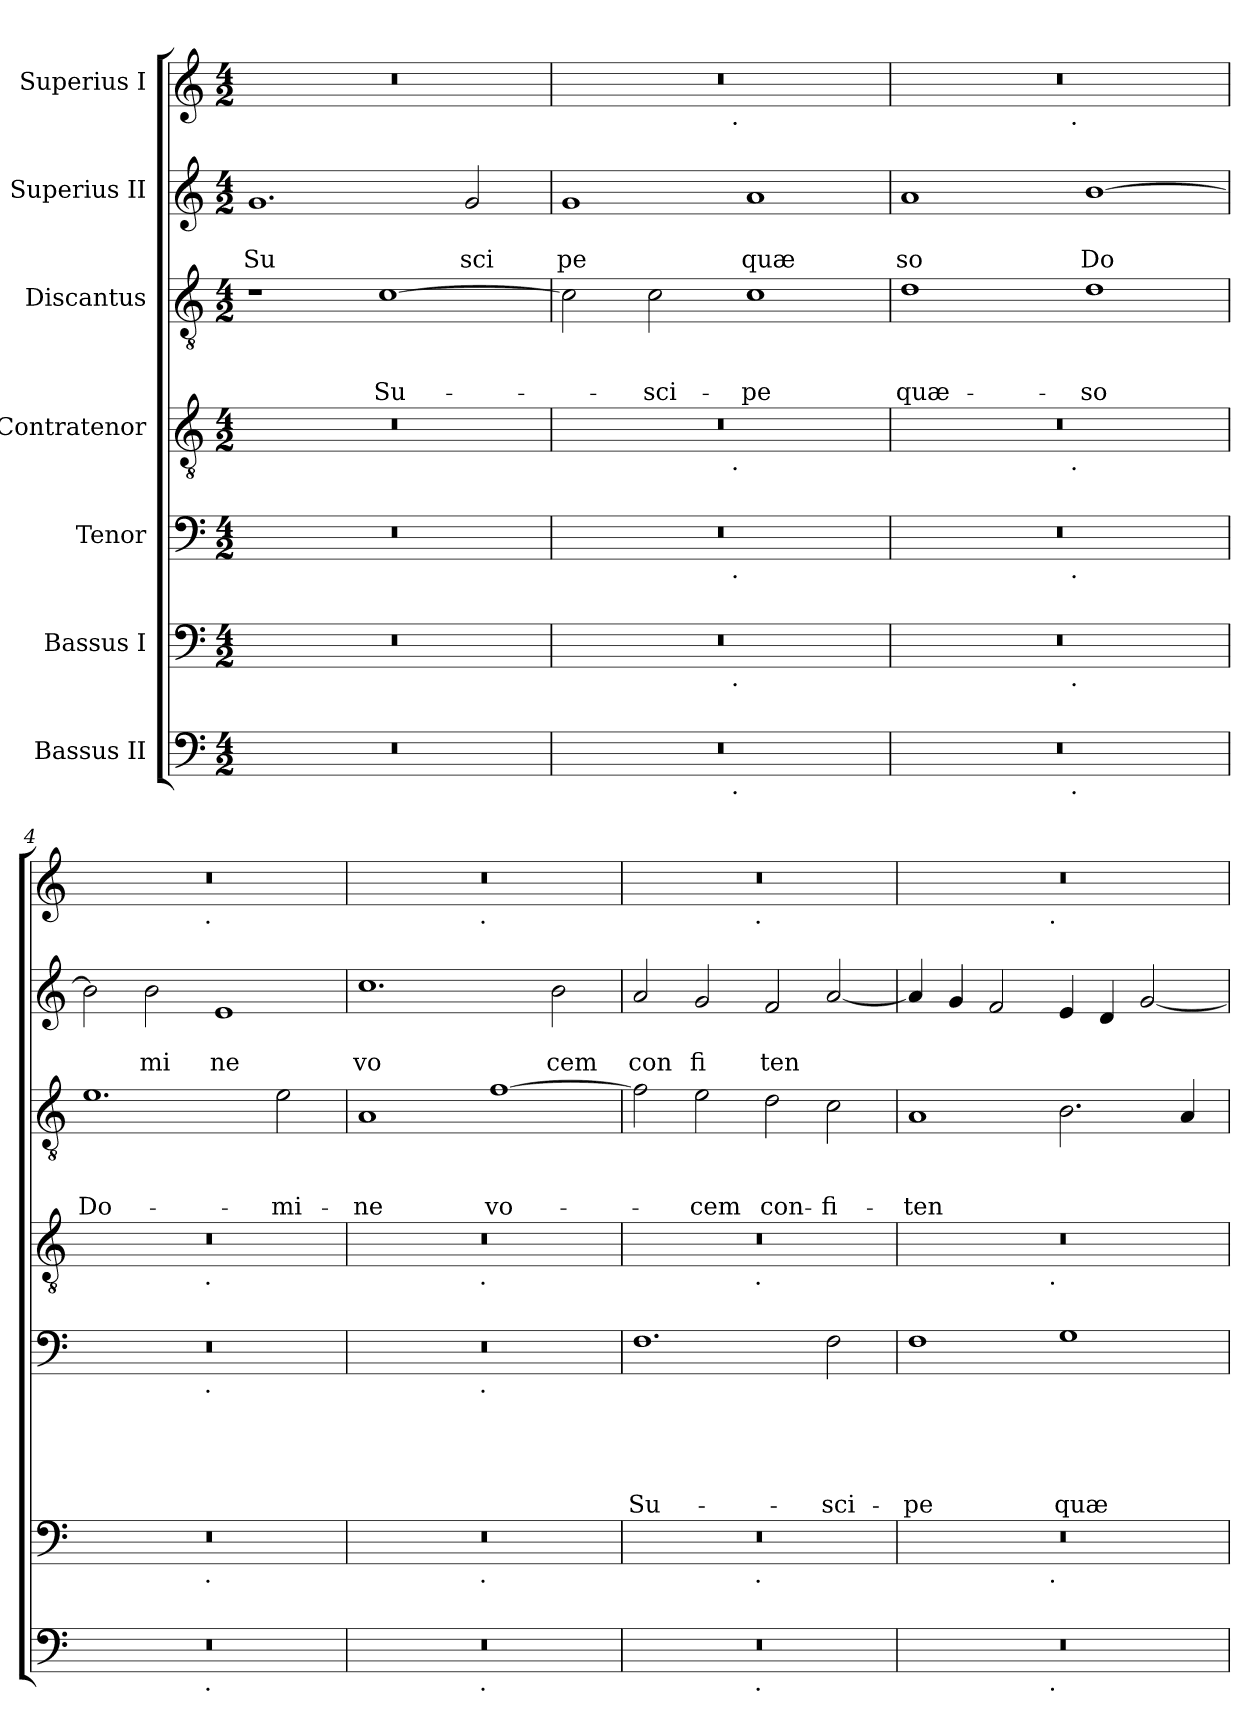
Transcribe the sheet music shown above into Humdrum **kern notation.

**kern	**kern	**kern	**text	**text	**text	**text	**text	**kern	**kern	**text	**text	**text	**kern	**text	**text	**kern
*part7	*part6	*part5	*part5	*part5	*part5	*part5	*part5	*part4	*part3	*part3	*part3	*part3	*part2	*part2	*part2	*part1
*staff7	*staff6	*staff5	*staff5	*staff5	*staff5	*staff5	*staff5	*staff4	*staff3	*staff3	*staff3	*staff3	*staff2	*staff2	*staff2	*staff1
*I"Bassus II	*I"Bassus I	*I"Tenor	*	*	*	*	*	*I"Contratenor	*I"Discantus	*	*	*	*I"Superius II	*	*	*I"Superius I
*clefF4	*clefF4	*clefF4	*	*	*	*	*	*clefGv2	*clefGv2	*	*	*	*clefG2	*	*	*clefG2
*k[]	*k[]	*k[]	*	*	*	*	*	*k[]	*k[]	*	*	*	*k[]	*	*	*k[]
*C:	*C:	*C:	*	*	*	*	*	*C:	*C:	*	*	*	*C:	*	*	*C:
*M4/2	*M4/2	*M4/2	*	*	*	*	*	*M4/2	*M4/2	*	*	*	*M4/2	*	*	*M4/2
=1	=1	=1	=1	=1	=1	=1	=1	=1	=1	=1	=1	=1	=1	=1	=1	=1
!	!	!	!	!	!	!	!	!	!	!	!	!	!	!	!LO:LY:b	!
0r	0r	0r	.	.	.	.	.	0r	1r	.	.	.	1.g	.	Su	0r
!	!	!	!	!	!	!	!	!	!	!	!	!LO:LY:b	!	!	!	!
.	.	.	.	.	.	.	.	.	[>1c	.	.	Su-	.	.	.	.
!	!	!	!	!	!	!	!	!	!	!	!	!	!	!	!LO:LY:b	!
.	.	.	.	.	.	.	.	.	.	.	.	.	2g/	.	sci	.
=2	=2	=2	=2	=2	=2	=2	=2	=2	=2	=2	=2	=2	=2	=2	=2	=2
!	!	!	!	!	!	!	!	!	!	!	!	!	!	!	!LO:LY:b	!
*^	*^	*^	*	*	*	*	*	*^	*	*	*	*	*	*	*	*^
0r	2ryy	0r	2ryy	0r	2ryy	.	.	.	.	.	0r	2ryy	2c\]	.	.	.	1g	.	pe	0r	2ryy
!	!	!	!	!	!	!	!	!	!	!	!	!	!	!	!	!LO:LY:b	!	!	!	!	!
.	4...ryy	.	4...ryy	.	4...ryy	.	.	.	.	.	.	4...ryy	2c\	.	.	-sci-	.	.	.	.	4...ryy
!	!	!	!	!	!	!	!	!	!	!	!	!	!	!	!	!	!	!	!	!	!LO:TX:b:t=.
!	!	!	!	!	!	!	!	!	!	!	!	!LO:TX:b:t=.	!	!	!	!	!	!	!	!	!
!	!	!	!	!	!LO:TX:b:t=.	!	!	!	!	!	!	!	!	!	!	!	!	!	!	!	!
!	!	!	!LO:TX:b:t=.	!	!	!	!	!	!	!	!	!	!	!	!	!	!	!	!	!	!
!	!LO:TX:b:t=.	!	!	!	!	!	!	!	!	!	!	!	!	!	!	!	!	!	!	!	!
.	1ryy	.	1ryy	.	1ryy	.	.	.	.	.	.	1ryy	.	.	.	.	.	.	.	.	1ryy
!	!	!	!	!	!	!	!	!	!	!	!	!	!	!	!	!LO:LY:b	!	!	!LO:LY:b	!	!
.	.	.	.	.	.	.	.	.	.	.	.	.	1c	.	.	-pe	1a	.	quæ	.	.
.	32ryy	.	32ryy	.	32ryy	.	.	.	.	.	.	32ryy	.	.	.	.	.	.	.	.	32ryy
=3	=3	=3	=3	=3	=3	=3	=3	=3	=3	=3	=3	=3	=3	=3	=3	=3	=3	=3	=3	=3	=3
!	!	!	!	!	!	!	!	!	!	!	!	!	!	!	!	!LO:LY:b	!	!	!LO:LY:b	!	!
0r	2ryy	0r	2ryy	0r	2ryy	.	.	.	.	.	0r	2ryy	1d	.	.	quæ-	1a	.	so	0r	2ryy
.	4...ryy	.	4...ryy	.	4...ryy	.	.	.	.	.	.	4...ryy	.	.	.	.	.	.	.	.	4...ryy
!	!	!	!	!	!	!	!	!	!	!	!	!	!	!	!	!	!	!	!	!	!LO:TX:b:t=.
!	!	!	!	!	!	!	!	!	!	!	!	!LO:TX:b:t=.	!	!	!	!	!	!	!	!	!
!	!	!	!	!	!LO:TX:b:t=.	!	!	!	!	!	!	!	!	!	!	!	!	!	!	!	!
!	!	!	!LO:TX:b:t=.	!	!	!	!	!	!	!	!	!	!	!	!	!	!	!	!	!	!
!	!LO:TX:b:t=.	!	!	!	!	!	!	!	!	!	!	!	!	!	!	!	!	!	!	!	!
.	1ryy	.	1ryy	.	1ryy	.	.	.	.	.	.	1ryy	.	.	.	.	.	.	.	.	1ryy
!	!	!	!	!	!	!	!	!	!	!	!	!	!	!	!	!LO:LY:b	!	!	!LO:LY:b	!	!
.	.	.	.	.	.	.	.	.	.	.	.	.	1d	.	.	-so	[>1b	.	Do	.	.
.	32ryy	.	32ryy	.	32ryy	.	.	.	.	.	.	32ryy	.	.	.	.	.	.	.	.	32ryy
=4	=4	=4	=4	=4	=4	=4	=4	=4	=4	=4	=4	=4	=4	=4	=4	=4	=4	=4	=4	=4	=4
!	!	!	!	!	!	!	!	!	!	!	!	!	!	!	!	!LO:LY:b	!	!	!	!	!
0r	2ryy	0r	2ryy	0r	2ryy	.	.	.	.	.	0r	2ryy	1.e	.	.	Do-	2b\]	.	.	0r	2ryy
!	!	!	!	!	!	!	!	!	!	!	!	!	!	!	!	!	!	!	!LO:LY:b	!	!
.	4...ryy	.	4...ryy	.	4...ryy	.	.	.	.	.	.	4...ryy	.	.	.	.	2b\	.	mi	.	4...ryy
!	!	!	!	!	!	!	!	!	!	!	!	!	!	!	!	!	!	!	!	!	!LO:TX:b:t=.
!	!	!	!	!	!	!	!	!	!	!	!	!LO:TX:b:t=.	!	!	!	!	!	!	!	!	!
!	!	!	!	!	!LO:TX:b:t=.	!	!	!	!	!	!	!	!	!	!	!	!	!	!	!	!
!	!	!	!LO:TX:b:t=.	!	!	!	!	!	!	!	!	!	!	!	!	!	!	!	!	!	!
!	!LO:TX:b:t=.	!	!	!	!	!	!	!	!	!	!	!	!	!	!	!	!	!	!	!	!
.	1ryy	.	1ryy	.	1ryy	.	.	.	.	.	.	1ryy	.	.	.	.	.	.	.	.	1ryy
!	!	!	!	!	!	!	!	!	!	!	!	!	!	!	!	!	!	!	!LO:LY:b	!	!
.	.	.	.	.	.	.	.	.	.	.	.	.	.	.	.	.	1e	.	ne	.	.
!	!	!	!	!	!	!	!	!	!	!	!	!	!	!	!	!LO:LY:b	!	!	!	!	!
.	.	.	.	.	.	.	.	.	.	.	.	.	2e\	.	.	-mi-	.	.	.	.	.
.	32ryy	.	32ryy	.	32ryy	.	.	.	.	.	.	32ryy	.	.	.	.	.	.	.	.	32ryy
=5	=5	=5	=5	=5	=5	=5	=5	=5	=5	=5	=5	=5	=5	=5	=5	=5	=5	=5	=5	=5	=5
!	!	!	!	!	!	!	!	!	!	!	!	!	!	!	!	!LO:LY:b	!	!	!LO:LY:b	!	!
0r	2ryy	0r	2ryy	0r	2ryy	.	.	.	.	.	0r	2ryy	1A	.	.	-ne	1.cc	.	vo	0r	2ryy
.	4...ryy	.	4...ryy	.	4...ryy	.	.	.	.	.	.	4...ryy	.	.	.	.	.	.	.	.	4...ryy
!	!	!	!	!	!	!	!	!	!	!	!	!	!	!	!	!	!	!	!	!	!LO:TX:b:t=.
!	!	!	!	!	!	!	!	!	!	!	!	!LO:TX:b:t=.	!	!	!	!	!	!	!	!	!
!	!	!	!	!	!LO:TX:b:t=.	!	!	!	!	!	!	!	!	!	!	!	!	!	!	!	!
!	!	!	!LO:TX:b:t=.	!	!	!	!	!	!	!	!	!	!	!	!	!	!	!	!	!	!
!	!LO:TX:b:t=.	!	!	!	!	!	!	!	!	!	!	!	!	!	!	!	!	!	!	!	!
.	1ryy	.	1ryy	.	1ryy	.	.	.	.	.	.	1ryy	.	.	.	.	.	.	.	.	1ryy
!	!	!	!	!	!	!	!	!	!	!	!	!	!	!	!	!LO:LY:b	!	!	!	!	!
.	.	.	.	.	.	.	.	.	.	.	.	.	[>1f	.	.	vo-	.	.	.	.	.
!	!	!	!	!	!	!	!	!	!	!	!	!	!	!	!	!	!	!	!LO:LY:b	!	!
.	.	.	.	.	.	.	.	.	.	.	.	.	.	.	.	.	2b\	.	cem	.	.
.	32ryy	.	32ryy	.	32ryy	.	.	.	.	.	.	32ryy	.	.	.	.	.	.	.	.	32ryy
=6	=6	=6	=6	=6	=6	=6	=6	=6	=6	=6	=6	=6	=6	=6	=6	=6	=6	=6	=6	=6	=6
!	!	!	!	!	!	!	!	!	!	!LO:LY:b	!	!	!	!	!	!	!	!	!LO:LY:b	!	!
*	*	*	*	*v	*v	*	*	*	*	*	*	*	*	*	*	*	*	*	*	*	*
0r	2ryy	0r	2ryy	1.F	.	.	.	.	Su-	0r	2ryy	2f\]	.	.	.	2a/	.	con	0r	2ryy
!	!	!	!	!	!	!	!	!	!	!	!	!	!	!	!LO:LY:b	!	!	!LO:LY:b	!	!
.	4...ryy	.	4...ryy	.	.	.	.	.	.	.	4...ryy	2e\	.	.	-cem	2g/	.	fi	.	4...ryy
!	!	!	!	!	!	!	!	!	!	!	!	!	!	!	!	!	!	!	!	!LO:TX:b:t=.
!	!	!	!	!	!	!	!	!	!	!	!LO:TX:b:t=.	!	!	!	!	!	!	!	!	!
!	!	!	!LO:TX:b:t=.	!	!	!	!	!	!	!	!	!	!	!	!	!	!	!	!	!
!	!LO:TX:b:t=.	!	!	!	!	!	!	!	!	!	!	!	!	!	!	!	!	!	!	!
.	1ryy	.	1ryy	.	.	.	.	.	.	.	1ryy	.	.	.	.	.	.	.	.	1ryy
!	!	!	!	!	!	!	!	!	!	!	!	!	!	!	!LO:LY:b	!	!	!LO:LY:b	!	!
.	.	.	.	.	.	.	.	.	.	.	.	2d\	.	.	con-	2f/	.	ten	.	.
!	!	!	!	!	!	!	!	!	!LO:LY:b	!	!	!	!	!	!LO:LY:b	!	!	!	!	!
.	.	.	.	2F\	.	.	.	.	-sci-	.	.	2c\	.	.	-fi-	[<2a/	.	.	.	.
.	32ryy	.	32ryy	.	.	.	.	.	.	.	32ryy	.	.	.	.	.	.	.	.	32ryy
!!LO:LB:g=z	!!
=7	=7	=7	=7	=7	=7	=7	=7	=7	=7	=7	=7	=7	=7	=7	=7	=7	=7	=7	=7	=7
!	!	!	!	!	!	!	!	!	!LO:LY:b	!	!	!	!	!	!LO:LY:b	!	!	!	!	!
0r	2ryy	0r	2ryy	1F	.	.	.	.	-pe	0r	2ryy	1A	.	.	-ten	4a/]	.	.	0r	2ryy
.	.	.	.	.	.	.	.	.	.	.	.	.	.	.	.	4g/	.	.	.	.
.	4...ryy	.	4...ryy	.	.	.	.	.	.	.	4...ryy	.	.	.	.	2f/	.	.	.	4...ryy
!	!	!	!	!	!	!	!	!	!	!	!	!	!	!	!	!	!	!	!	!LO:TX:b:t=.
!	!	!	!	!	!	!	!	!	!	!	!LO:TX:b:t=.	!	!	!	!	!	!	!	!	!
!	!	!	!LO:TX:b:t=.	!	!	!	!	!	!	!	!	!	!	!	!	!	!	!	!	!
!	!LO:TX:b:t=.	!	!	!	!	!	!	!	!	!	!	!	!	!	!	!	!	!	!	!
.	1ryy	.	1ryy	.	.	.	.	.	.	.	1ryy	.	.	.	.	.	.	.	.	1ryy
!	!	!	!	!	!	!	!	!	!LO:LY:b	!	!	!	!	!	!	!	!	!	!	!
.	.	.	.	1G	.	.	.	.	quæ-	.	.	2.B\	.	.	.	4e/	.	.	.	.
.	.	.	.	.	.	.	.	.	.	.	.	.	.	.	.	4d/	.	.	.	.
.	.	.	.	.	.	.	.	.	.	.	.	.	.	.	.	[<2g/	.	.	.	.
.	.	.	.	.	.	.	.	.	.	.	.	4A/	.	.	.	.	.	.	.	.
.	32ryy	.	32ryy	.	.	.	.	.	.	.	32ryy	.	.	.	.	.	.	.	.	32ryy
!LO:TX:b:t=Typeset by Allen Garvin (aurvondel@gmail.com) (orig. 2021-12-18 / ver. 2021-12-18) CC BY-NC	!	!	!	!	!	!	!	!	!	!	!	!	!	!	!	!	!	!	!	!
*v	*v	*	*	*	*	*	*	*	*	*v	*v	*	*	*	*	*	*	*	*v	*v
*	*v	*v	*	*	*	*	*	*	*	*	*	*	*	*	*	*	*
=	=	=	=	=	=	=	=	=	=	=	=	=	=	=	=	=
*-	*-	*-	*-	*-	*-	*-	*-	*-	*-	*-	*-	*-	*-	*-	*-	*-
